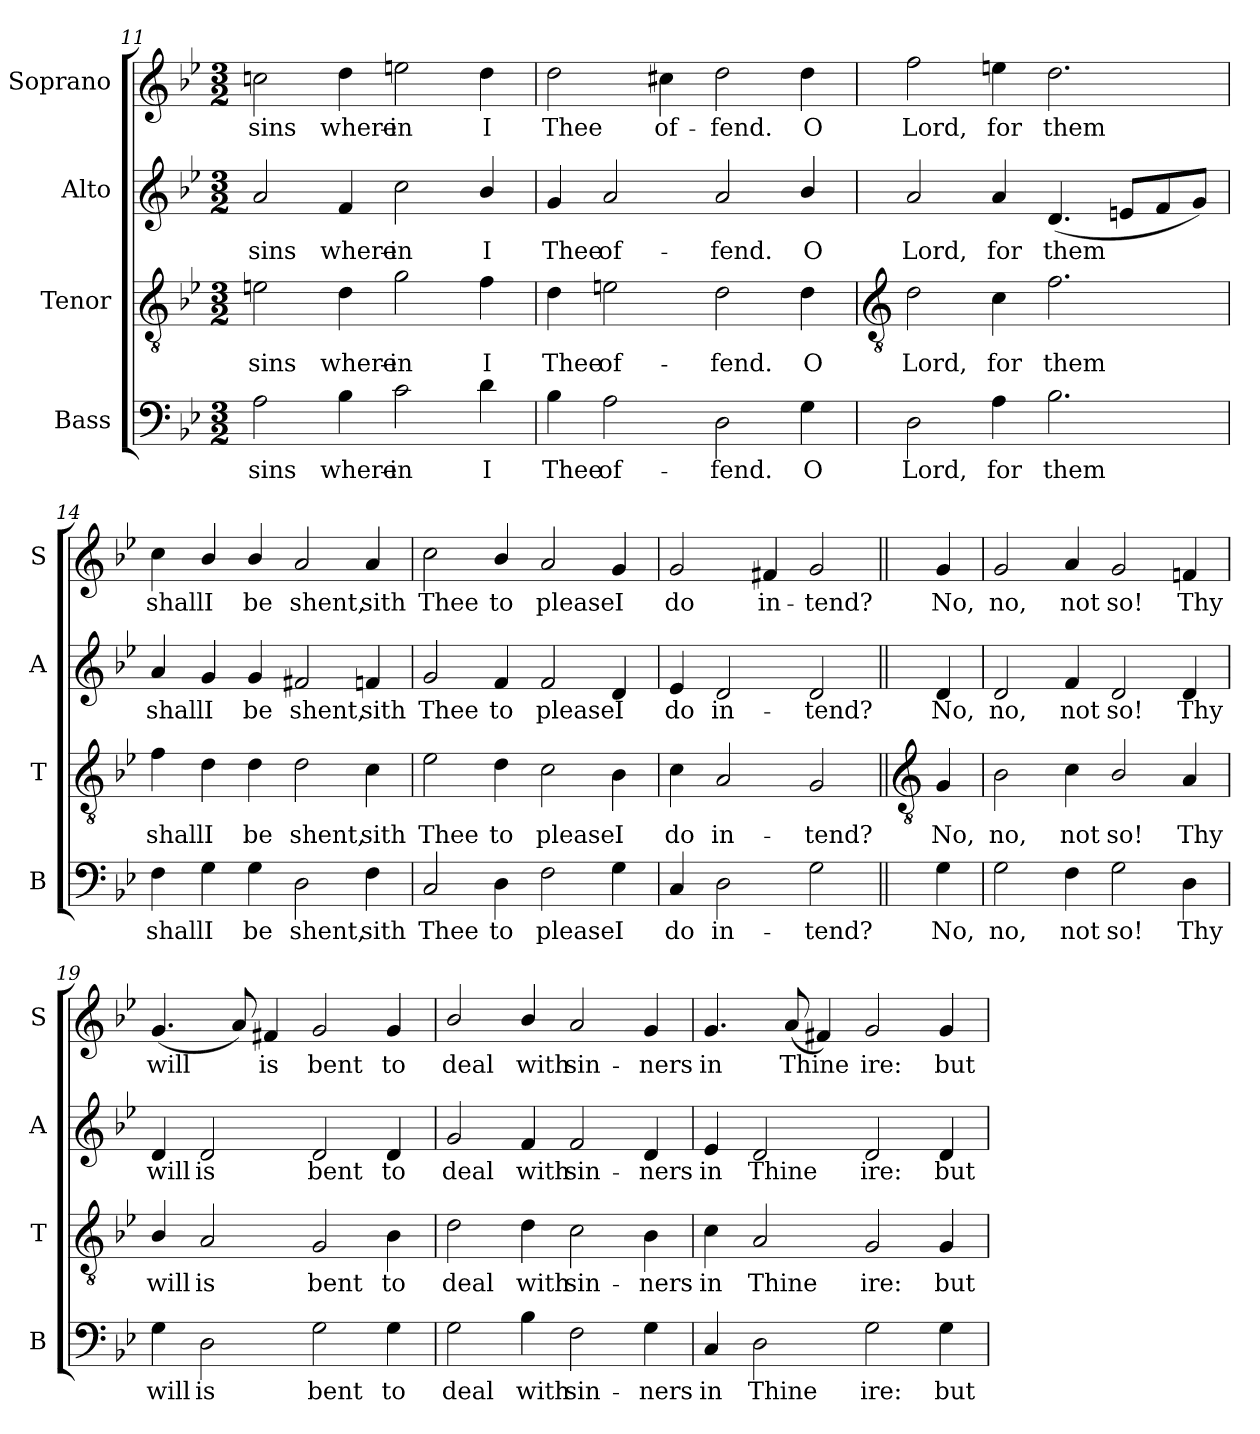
**kern	**text	**kern	**text	**kern	**text	**kern	**text
*part4	*part4	*part3	*part3	*part2	*part2	*part1	*part1
*staff4	*staff4	*staff3	*staff3	*staff2	*staff2	*staff1	*staff1
*I"Bass	*	*I"Tenor	*	*I"Alto	*	*I"Soprano	*
*I'B	*	*I'T	*	*I'A	*	*I'S	*
*clefF4	*	*clefGv2	*	*clefG2	*	*clefG2	*
*k[b-e-]	*	*k[b-e-]	*	*k[b-e-]	*	*k[b-e-]	*
*B-:	*	*B-:	*	*B-:	*	*B-:	*
*M3/2	*	*M3/2	*	*M3/2	*	*M3/2	*
=11	=11	=11	=11	=11	=11	=11	=11
!	!LO:LY:b	!	!LO:LY:b	!	!LO:LY:b	!	!LO:LY:b
2A	sins	2en	sins	2a	sins	2ccn	sins
!	!LO:LY:b	!	!LO:LY:b	!	!LO:LY:b	!	!LO:LY:b
4B-	where-	4d	where-	4f	where-	4dd	where-
!	!LO:LY:b	!	!LO:LY:b	!	!LO:LY:b	!	!LO:LY:b
2c	-in	2g	-in	2cc	-in	2een	-in
!	!LO:LY:b	!	!LO:LY:b	!	!LO:LY:b	!	!LO:LY:b
4d	I	4f	I	4b-/	I	4dd	I
=12	=12	=12	=12	=12	=12	=12	=12
!	!LO:LY:b	!	!LO:LY:b	!	!LO:LY:b	!	!LO:LY:b
4B-	Thee	4d	Thee	4g	Thee	2dd	Thee
!	!LO:LY:b	!	!LO:LY:b	!	!LO:LY:b	!	!
2A	of-	2en	of-	2a	of-	.	.
!	!	!	!	!	!	!	!LO:LY:b
.	.	.	.	.	.	4cc#X	of-
!	!LO:LY:b	!	!LO:LY:b	!	!LO:LY:b	!	!LO:LY:b
2D	-fend.	2d	-fend.	2a	-fend.	2dd	-fend.
!	!LO:LY:b	!	!LO:LY:b	!	!LO:LY:b	!	!LO:LY:b
4G	O	4d	O	4b-/	O	4dd	O
!!LO:LB:g=z
=13	=13	=13	=13	=13	=13	=13	=13
*	*	*clefGv2	*	*	*	*	*
!	!LO:LY:b	!	!LO:LY:b	!	!LO:LY:b	!	!LO:LY:b
2D	Lord,	2d	Lord,	2a	Lord,	2ff	Lord,
!	!LO:LY:b	!	!LO:LY:b	!	!LO:LY:b	!	!LO:LY:b
4A	for	4c	for	4a	for	4een	for
!	!LO:LY:b	!	!LO:LY:b	!	!LO:LY:b	!	!LO:LY:b
2.B-	them	2.f	them	(<4.d	them	2.dd	them
.	.	.	.	8enL	.	.	.
.	.	.	.	8f	.	.	.
.	.	.	.	8gJ)	.	.	.
=14	=14	=14	=14	=14	=14	=14	=14
!	!LO:LY:b	!	!LO:LY:b	!	!LO:LY:b	!	!LO:LY:b
4F	shall	4f	shall	4a	shall	4cc	shall
!	!LO:LY:b	!	!LO:LY:b	!	!LO:LY:b	!	!LO:LY:b
4G	I	4d	I	4g	I	4b-/	I
!	!LO:LY:b	!	!LO:LY:b	!	!LO:LY:b	!	!LO:LY:b
4G	be	4d	be	4g	be	4b-/	be
!	!LO:LY:b	!	!LO:LY:b	!	!LO:LY:b	!	!LO:LY:b
2D	shent,	2d	shent,	2f#X	shent,	2a	shent,
!	!LO:LY:b	!	!LO:LY:b	!	!LO:LY:b	!	!LO:LY:b
4F	sith	4c	sith	4fn	sith	4a	sith
=15	=15	=15	=15	=15	=15	=15	=15
!	!LO:LY:b	!	!LO:LY:b	!	!LO:LY:b	!	!LO:LY:b
2C	Thee	2e-	Thee	2g	Thee	2cc	Thee
!	!LO:LY:b	!	!LO:LY:b	!	!LO:LY:b	!	!LO:LY:b
4D	to	4d	to	4f	to	4b-/	to
!	!LO:LY:b	!	!LO:LY:b	!	!LO:LY:b	!	!LO:LY:b
2F	please	2c	please	2f	please	2a	please
!	!LO:LY:b	!	!LO:LY:b	!	!LO:LY:b	!	!LO:LY:b
4G	I	4B-	I	4d	I	4g	I
=16	=16	=16	=16	=16	=16	=16	=16
!	!LO:LY:b	!	!LO:LY:b	!	!LO:LY:b	!	!LO:LY:b
4C	do	4c	do	4e-	do	2g	do
!	!LO:LY:b	!	!LO:LY:b	!	!LO:LY:b	!	!
2D	in-	2A	in-	2d	in-	.	.
!	!	!	!	!	!	!	!LO:LY:b
.	.	.	.	.	.	4f#X	in-
!	!LO:LY:b	!	!LO:LY:b	!	!LO:LY:b	!	!LO:LY:b
2G	-tend?	2G	-tend?	2d	-tend?	2g	-tend?
!!LO:LB:g=z
=17||	=17||	=17||	=17||	=17||	=17||	=17||	=17||
*	*	*clefGv2	*	*	*	*	*
!	!LO:LY:b	!	!LO:LY:b	!	!LO:LY:b	!	!LO:LY:b
4G	No,	4G	No,	4d	No,	4g	No,
=18	=18	=18	=18	=18	=18	=18	=18
!	!LO:LY:b	!	!LO:LY:b	!	!LO:LY:b	!	!LO:LY:b
2G	no,	2B-	no,	2d	no,	2g	no,
!	!LO:LY:b	!	!LO:LY:b	!	!LO:LY:b	!	!LO:LY:b
4F	not	4c	not	4f	not	4a	not
!	!LO:LY:b	!	!LO:LY:b	!	!LO:LY:b	!	!LO:LY:b
2G	so!	2B-/	so!	2d	so!	2g	so!
!	!LO:LY:b	!	!LO:LY:b	!	!LO:LY:b	!	!LO:LY:b
4D	Thy	4A	Thy	4d	Thy	4fn	Thy
=19	=19	=19	=19	=19	=19	=19	=19
!	!LO:LY:b	!	!LO:LY:b	!	!LO:LY:b	!	!LO:LY:b
4G	will	4B-/	will	4d	will	(<4.g	will
!	!LO:LY:b	!	!LO:LY:b	!	!LO:LY:b	!	!
2D	is	2A	is	2d	is	.	.
.	.	.	.	.	.	8a)	.
!	!	!	!	!	!	!	!LO:LY:b
.	.	.	.	.	.	4f#X	is
!	!LO:LY:b	!	!LO:LY:b	!	!LO:LY:b	!	!LO:LY:b
2G	bent	2G	bent	2d	bent	2g	bent
!	!LO:LY:b	!	!LO:LY:b	!	!LO:LY:b	!	!LO:LY:b
4G	to	4B-	to	4d	to	4g	to
=20	=20	=20	=20	=20	=20	=20	=20
!	!LO:LY:b	!	!LO:LY:b	!	!LO:LY:b	!	!LO:LY:b
2G	deal	2d	deal	2g	deal	2b-/	deal
!	!LO:LY:b	!	!LO:LY:b	!	!LO:LY:b	!	!LO:LY:b
4B-	with	4d	with	4f	with	4b-/	with
!	!LO:LY:b	!	!LO:LY:b	!	!LO:LY:b	!	!LO:LY:b
2F	sin-	2c	sin-	2f	sin-	2a	sin-
!	!LO:LY:b	!	!LO:LY:b	!	!LO:LY:b	!	!LO:LY:b
4G	-ners	4B-	-ners	4d	-ners	4g	-ners
=21	=21	=21	=21	=21	=21	=21	=21
!	!LO:LY:b	!	!LO:LY:b	!	!LO:LY:b	!	!LO:LY:b
4C	in	4c	in	4e-	in	4.g	in
!	!LO:LY:b	!	!LO:LY:b	!	!LO:LY:b	!	!
2D	Thine	2A	Thine	2d	Thine	.	.
!	!	!	!	!	!	!	!LO:LY:b
.	.	.	.	.	.	(<8a	Thine
.	.	.	.	.	.	4f#X)	.
!	!LO:LY:b	!	!LO:LY:b	!	!LO:LY:b	!	!LO:LY:b
2G	ire:	2G	ire:	2d	ire:	2g	ire:
!	!LO:LY:b	!	!LO:LY:b	!	!LO:LY:b	!	!LO:LY:b
4G	but	4G	but	4d	but	4g	but
=	=	=	=	=	=	=	=
*-	*-	*-	*-	*-	*-	*-	*-
